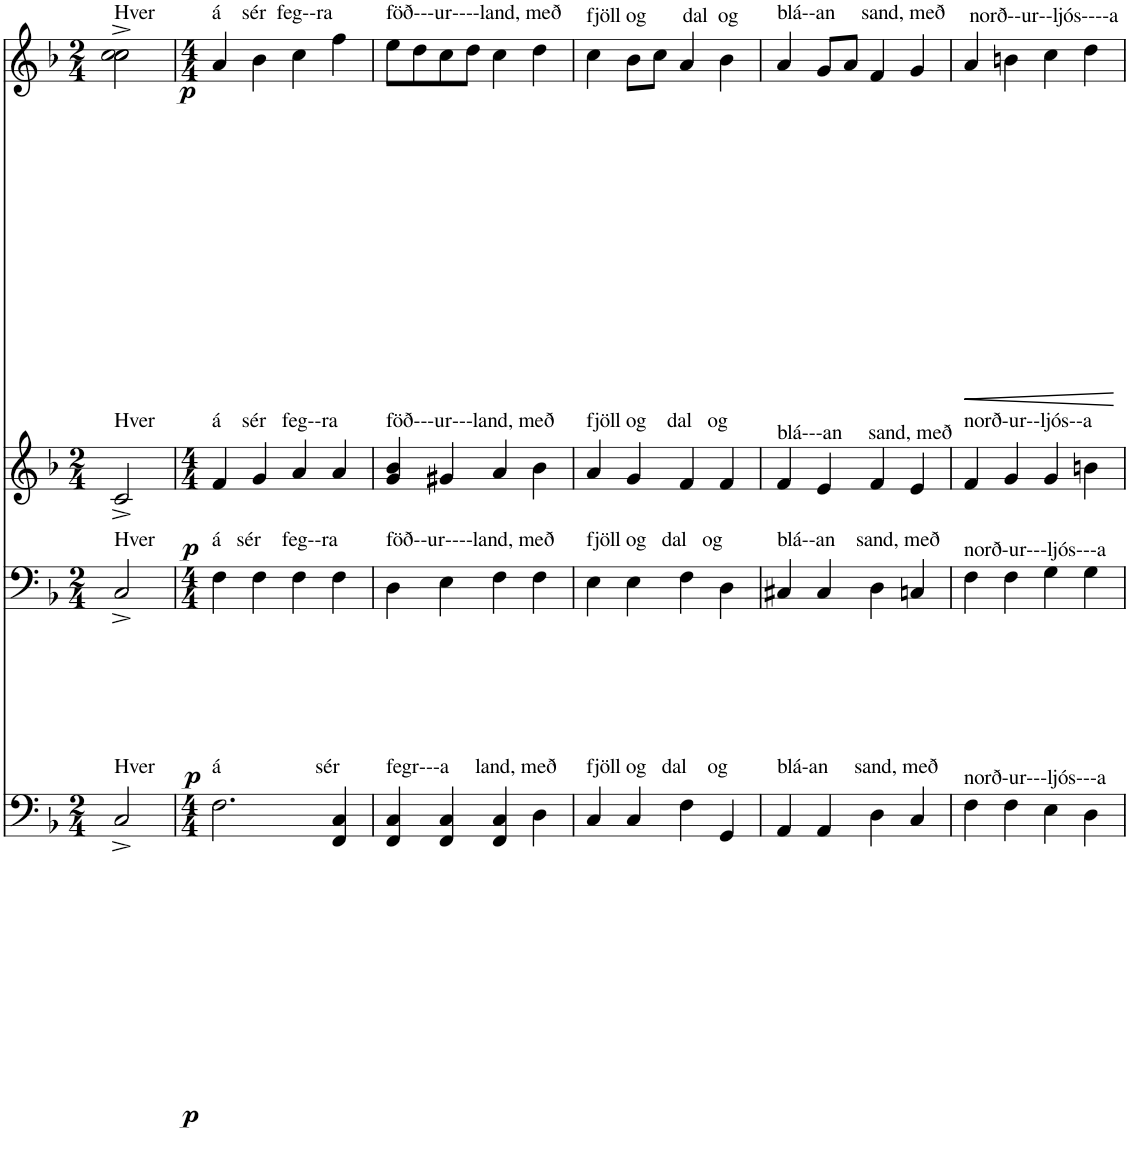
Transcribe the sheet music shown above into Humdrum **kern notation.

**kern	**dynam	**kern	**dynam	**kern	**dynam	**kern	**dynam
*part4	*part4	*part3	*part3	*part2	*part2	*part1	*part1
*staff4	*staff4	*staff3	*staff3	*staff2	*staff2	*staff1	*staff1
*I"Bassoon	*	*I"Bassoon	*	*I"Tenor Recorder	*	*I"Piano	*
*I'Bsn	*	*I'Bsn	*	*I'Rec	*	*I'Pno	*
*clefF4	*	*clefF4	*	*clefG2	*	*clefG2	*
*k[b-]	*	*k[b-]	*	*k[b-]	*	*k[b-]	*
*M2/4	*	*M2/4	*	*M2/4	*	*M2/4	*
=1	=1	=1	=1	=1	=1	=1	=1
!	!	!	!	!	!	!LO:TX:a:t=Hver	!
!	!	!	!	!LO:TX:a:t=Hver	!	!	!
!	!	!LO:TX:a:t=Hver	!	!	!	!	!
!LO:TX:a:t=Hver	!	!	!	!	!	!	!
!	!LO:DY:b	!	!LO:DY:b	!	!LO:DY:b	!	!LO:DY:b
2C^/	p	2C^/	p	2c^/	p	2cc\^ 2cc\^ 2cc\^	p
=2	=2	=2	=2	=2	=2	=2	=2
*M4/4	*	*M4/4	*	*M4/4	*	*M4/4	*
!	!	!	!	!	!	!LO:TX:a:t=á    sér  feg--ra	!
!	!	!	!	!LO:TX:a:t=á    sér   feg--ra	!	!	!
!	!	!LO:TX:a:t=á   sér    feg--ra	!	!	!	!	!
!LO:TX:a:t=á                  sér	!	!	!	!	!	!	!
2.F\	.	4F\	.	4f/	.	4a/	.
.	.	4F\	.	4g/	.	4b-\	.
.	.	4F\	.	4a/	.	4cc\	.
4FF/ 4C/	.	4F\	.	4a/	.	4ff\	.
=3	=3	=3	=3	=3	=3	=3	=3
!	!	!	!	!	!	!LO:TX:a:t=föð---ur----land, með	!
!	!	!	!	!LO:TX:a:t=föð---ur---land, með	!	!	!
!	!	!LO:TX:a:t=föð--ur----land, með	!	!	!	!	!
!LO:TX:a:t=fegr---a     land, með	!	!	!	!	!	!	!
4FF/ 4C/	.	4D\	.	4g/ 4b-/	.	8ee\L	.
.	.	.	.	.	.	8dd\	.
4FF/ 4C/	.	4E\	.	4g#X/	.	8cc\	.
.	.	.	.	.	.	8dd\J	.
4FF/ 4C/	.	4F\	.	4a/	.	4cc\	.
4D\	.	4F\	.	4b-\	.	4dd\	.
=4	=4	=4	=4	=4	=4	=4	=4
!	!	!	!	!	!	!LO:TX:a:t=fjöll og       dal  og	!
!	!	!	!	!LO:TX:a:t=fjöll og    dal   og	!	!	!
!	!	!LO:TX:a:t=fjöll og   dal   og	!	!	!	!	!
!LO:TX:a:t=fjöll og   dal    og	!	!	!	!	!	!	!
4C/	.	4E\	.	4a/	.	4cc\	.
4C/	.	4E\	.	4g/	.	8b-\L	.
.	.	.	.	.	.	8cc\J	.
4F\	.	4F\	.	4f/	.	4a/	.
4GG/	.	4D\	.	4f/	.	4b-\	.
=5	=5	=5	=5	=5	=5	=5	=5
!	!	!	!	!	!	!LO:TX:a:t=blá--an     sand, með	!
!	!	!	!	!LO:TX:a:t=blá---an     sand, með	!	!	!
!	!	!LO:TX:a:t=blá--an    sand, með	!	!	!	!	!
!LO:TX:a:t=blá-an     sand, með	!	!	!	!	!	!	!
4AA/	.	4C#X/	.	4f/	.	4a/	.
4AA/	.	4C#/	.	4e/	.	8g/L	.
.	.	.	.	.	.	8a/J	.
4D\	.	4D\	.	4f/	.	4f/	.
4C/	.	4Cn/	.	4e/	.	4g/	.
=6	=6	=6	=6	=6	=6	=6	=6
!	!	!	!	!	!	!LO:TX:a:t=norð--ur--ljós----a	!
!	!	!	!	!LO:TX:a:t=norð-ur--ljós--a	!	!	!
!	!	!LO:TX:a:t=norð-ur---ljós---a	!	!	!	!	!
!LO:TX:a:t=norð-ur---ljós---a	!	!	!	!	!	!	!
!	!LO:HP:b	!	!	!	!	!	!LO:HP:b
4F\	<	4F\	.	4f/	.	4a/	<
4F\	.	4F\	.	4g/	.	4bn\	.
4E\	.	4G\	.	4g/	.	4cc\	.
4D\	.	4G\	.	4bn\	.	4dd\	.
.	[	.	.	.	.	.	[
=	=	=	=	=	=	=	=
*-	*-	*-	*-	*-	*-	*-	*-
